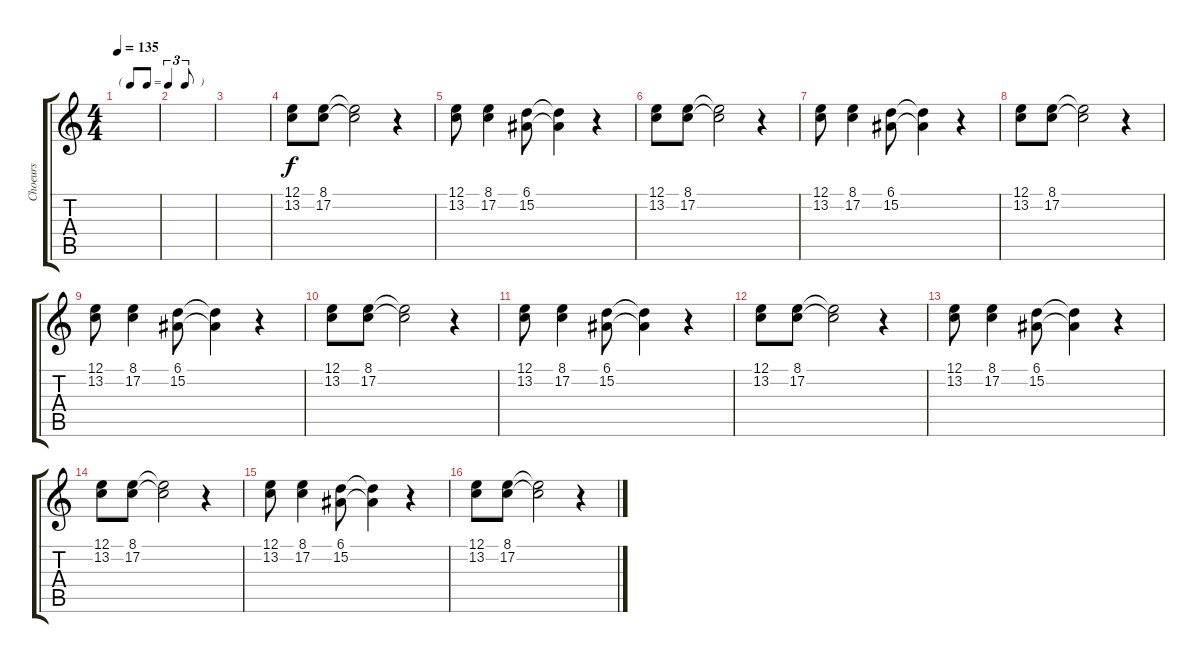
\track ("Choeurs" "Choeurs") {instrument drawbarorgan}
\staff {score tabs}
\tuning (E4 B3 G3 D3 A2 E2) {hide}
\ts (4 4)
\tf triplet8th
\tempo 135
\clef g2
\ks c
|
|
|
(12.1 13.2).8 (8.1 17.2).8 (8.1{t} 17.2{t}).2 r.4 |
(12.1 13.2).8 (8.1 17.2).4 (6.1 15.2).8 (6.1{t} 15.2{t}).4 r.4 |
(12.1 13.2).8 (8.1 17.2).8 (8.1{t} 17.2{t}).2 r.4 |
(12.1 13.2).8 (8.1 17.2).4 (6.1 15.2).8 (6.1{t} 15.2{t}).4 r.4 |
(12.1 13.2).8 (8.1 17.2).8 (8.1{t} 17.2{t}).2 r.4 |
(12.1 13.2).8 (8.1 17.2).4 (6.1 15.2).8 (6.1{t} 15.2{t}).4 r.4 |
(12.1 13.2).8 (8.1 17.2).8 (8.1{t} 17.2{t}).2 r.4 |
(12.1 13.2).8 (8.1 17.2).4 (6.1 15.2).8 (6.1{t} 15.2{t}).4 r.4 |
(12.1 13.2).8 (8.1 17.2).8 (8.1{t} 17.2{t}).2 r.4 |
(12.1 13.2).8 (8.1 17.2).4 (6.1 15.2).8 (6.1{t} 15.2{t}).4 r.4 |
(12.1 13.2).8 (8.1 17.2).8 (8.1{t} 17.2{t}).2 r.4 |
(12.1 13.2).8 (8.1 17.2).4 (6.1 15.2).8 (6.1{t} 15.2{t}).4 r.4 |
(12.1 13.2).8 (8.1 17.2).8 (8.1{t} 17.2{t}).2 r.4
